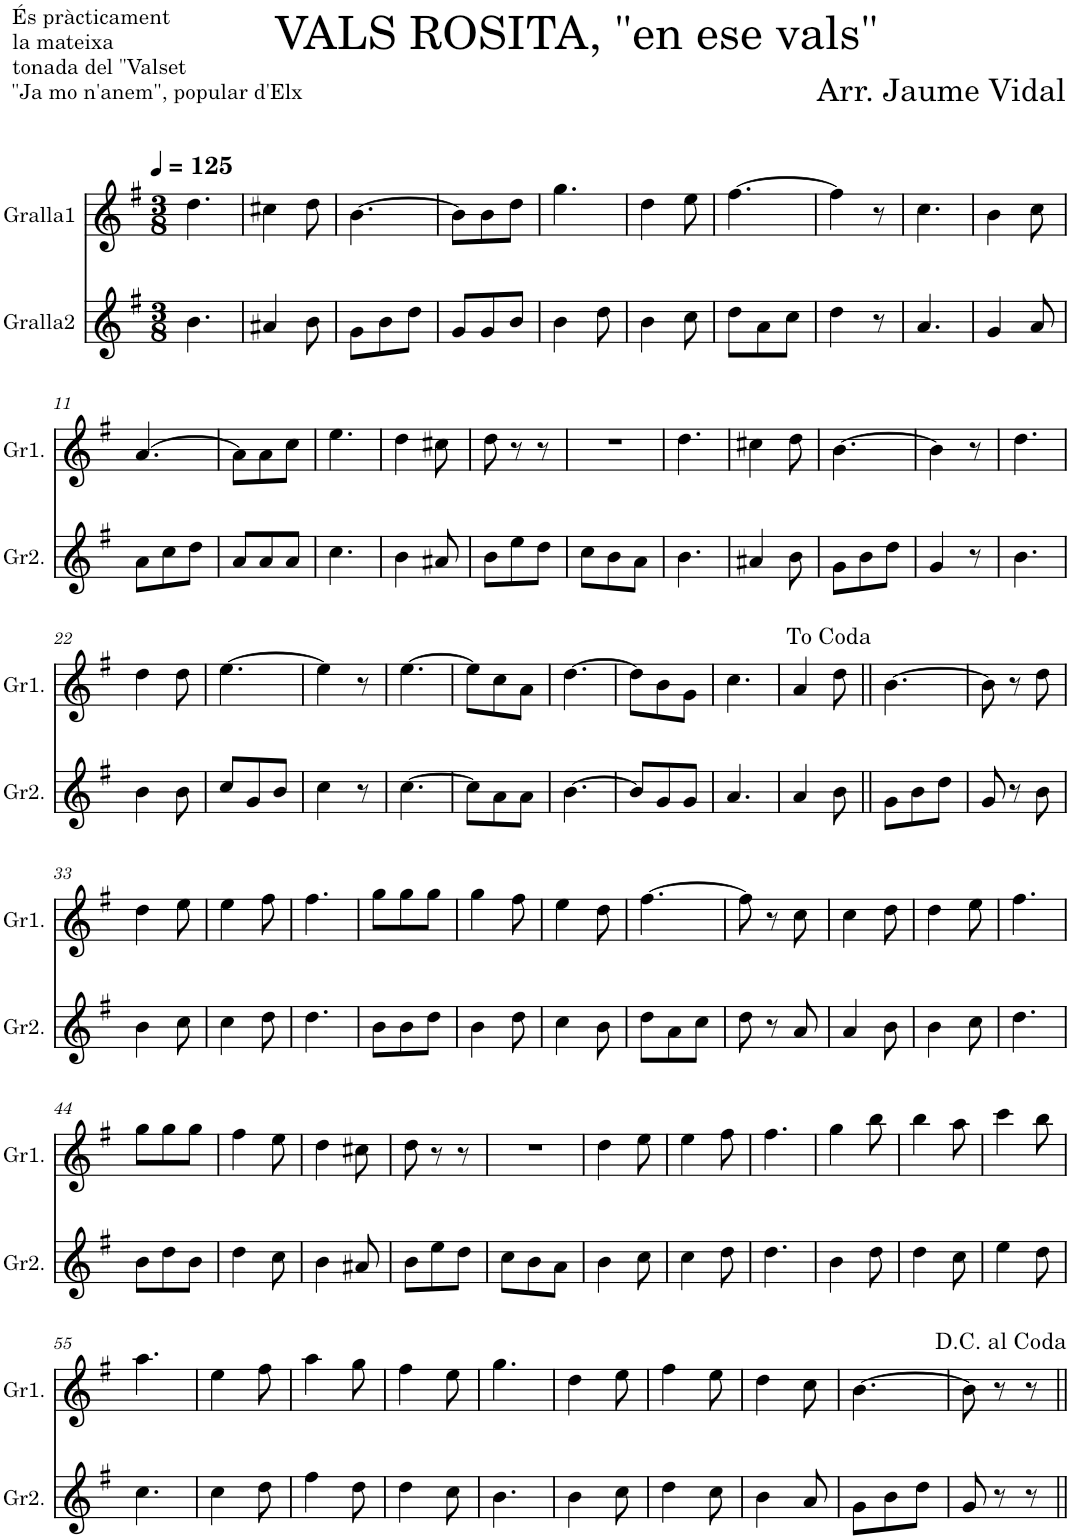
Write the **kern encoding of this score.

**kern	**kern
*part2	*part1
*staff2	*staff1
*I"Gralla2	*I"Gralla1
*I'Gr2.	*I'Gr1.
*clefG2	*clefG2
*k[f#]	*k[f#]
*M3/8	*M3/8
*MM125	*MM125
=1	=1
4.b\	4.dd\
=2	=2
4a#X/	4cc#X\
8b\	8dd\
=3	=3
8g\L	[4.b\
8b\	.
8dd\J	.
=4	=4
8g/L	8b\L]
8g/	8b\
8b/J	8dd\J
=5	=5
4b\	4.gg\
8dd\	.
=6	=6
4b\	4dd\
8cc\	8ee\
=7	=7
8dd\L	[4.ff#\
8a\	.
8cc\J	.
=8	=8
4dd\	4ff#\]
8r	8r
=9	=9
4.a/	4.cc\
=10	=10
4g/	4b\
8a/	8cc\
!!LO:LB:g=z
=11	=11
8a\L	[4.a/
8cc\	.
8dd\J	.
=12	=12
8a/L	8a\L]
8a/	8a\
8a/J	8cc\J
=13	=13
4.cc\	4.ee\
=14	=14
4b\	4dd\
8a#X/	8cc#X\
=15	=15
8b\L	8dd\
8ee\	8r
8dd\J	8r
=16	=16
8cc\L	4.r
8b\	.
8a\J	.
=17	=17
4.b\	4.dd\
=18	=18
4a#X/	4cc#X\
8b\	8dd\
=19	=19
8g\L	[4.b\
8b\	.
8dd\J	.
=20	=20
4g/	4b\]
8r	8r
=21	=21
4.b\	4.dd\
!!LO:LB:g=z
=22	=22
4b\	4dd\
8b\	8dd\
=23	=23
8cc/L	[4.ee\
8g/	.
8b/J	.
=24	=24
4cc\	4ee\]
8r	8r
=25	=25
[4.cc\	[4.ee\
=26	=26
8cc\L]	8ee\L]
8a\	8cc\
8a\J	8a\J
=27	=27
[4.b\	[4.dd\
=28	=28
8b/L]	8dd\L]
8g/	8b\
8g/J	8g\J
=29	=29
4.a/	4.cc\
=30	=30
4a/	4a/
8b\	8dd\
=31||	=31||
8g\L	[4.b\
8b\	.
8dd\J	.
=32	=32
8g/	8b\]
8r	8r
8b\	8dd\
!!LO:LB:g=z
=33	=33
4b\	4dd\
8cc\	8ee\
=34	=34
4cc\	4ee\
8dd\	8ff#\
=35	=35
4.dd\	4.ff#\
=36	=36
8b\L	8gg\L
8b\	8gg\
8dd\J	8gg\J
=37	=37
4b\	4gg\
8dd\	8ff#\
=38	=38
4cc\	4ee\
8b\	8dd\
=39	=39
8dd\L	[4.ff#\
8a\	.
8cc\J	.
=40	=40
8dd\	8ff#\]
8r	8r
8a/	8cc\
=41	=41
4a/	4cc\
8b\	8dd\
=42	=42
4b\	4dd\
8cc\	8ee\
=43	=43
4.dd\	4.ff#\
!!LO:LB:g=z
=44	=44
8b\L	8gg\L
8dd\	8gg\
8b\J	8gg\J
=45	=45
4dd\	4ff#\
8cc\	8ee\
=46	=46
4b\	4dd\
8a#X/	8cc#X\
=47	=47
8b\L	8dd\
8ee\	8r
8dd\J	8r
=48	=48
8cc\L	4.r
8b\	.
8a\J	.
=49	=49
4b\	4dd\
8cc\	8ee\
=50	=50
4cc\	4ee\
8dd\	8ff#\
=51	=51
4.dd\	4.ff#\
=52	=52
4b\	4gg\
8dd\	8bb\
=53	=53
4dd\	4bb\
8cc\	8aa\
=54	=54
4ee\	4ccc\
8dd\	8bb\
!!LO:LB:g=z
=55	=55
4.cc\	4.aa\
=56	=56
4cc\	4ee\
8dd\	8ff#\
=57	=57
4ff#\	4aa\
8dd\	8gg\
=58	=58
4dd\	4ff#\
8cc\	8ee\
=59	=59
4.b\	4.gg\
=60	=60
4b\	4dd\
8cc\	8ee\
=61	=61
4dd\	4ff#\
8cc\	8ee\
=62	=62
4b\	4dd\
8a/	8cc\
=63	=63
8g\L	[4.b\
8b\	.
8dd\J	.
=64	=64
8g/	8b\]
8r	8r
8r	8r
=||	=||
*-	*-
